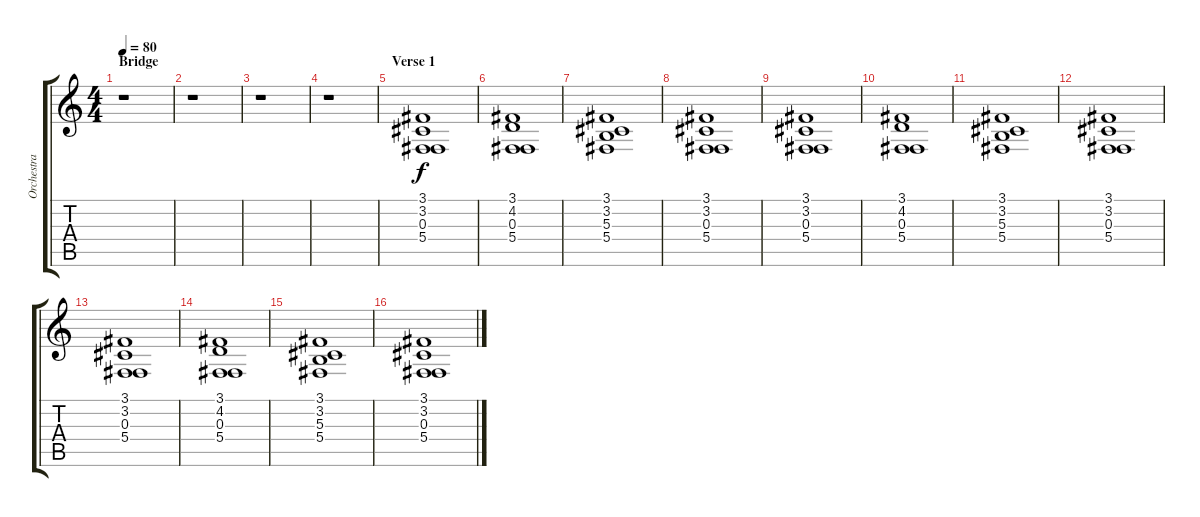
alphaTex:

\track ("Orchestra" "Orchestra") {instrument stringensemble1}
\staff {score tabs}
\tuning (Eb4 Bb3 Gb3 Db3 Ab2 Eb2) {hide}
\ts (4 4)
\section ("" "Bridge")
\tempo 80
\clef g2
\ks c
r.1{dy f} |
r.1 |
r.1 |
r.1 |
\section ("" "Verse 1")
(3.1 3.2 0.3 5.4).1 |
(3.1 4.2 0.3 5.4).1 |
(3.1 3.2 5.3 5.4).1 |
(3.1 3.2 0.3 5.4).1 |
(3.1 3.2 0.3 5.4).1 |
(3.1 4.2 0.3 5.4).1 |
(3.1 3.2 5.3 5.4).1 |
(3.1 3.2 0.3 5.4).1 |
(3.1 3.2 0.3 5.4).1 |
(3.1 4.2 0.3 5.4).1 |
(3.1 3.2 5.3 5.4).1 |
(3.1 3.2 0.3 5.4).1
